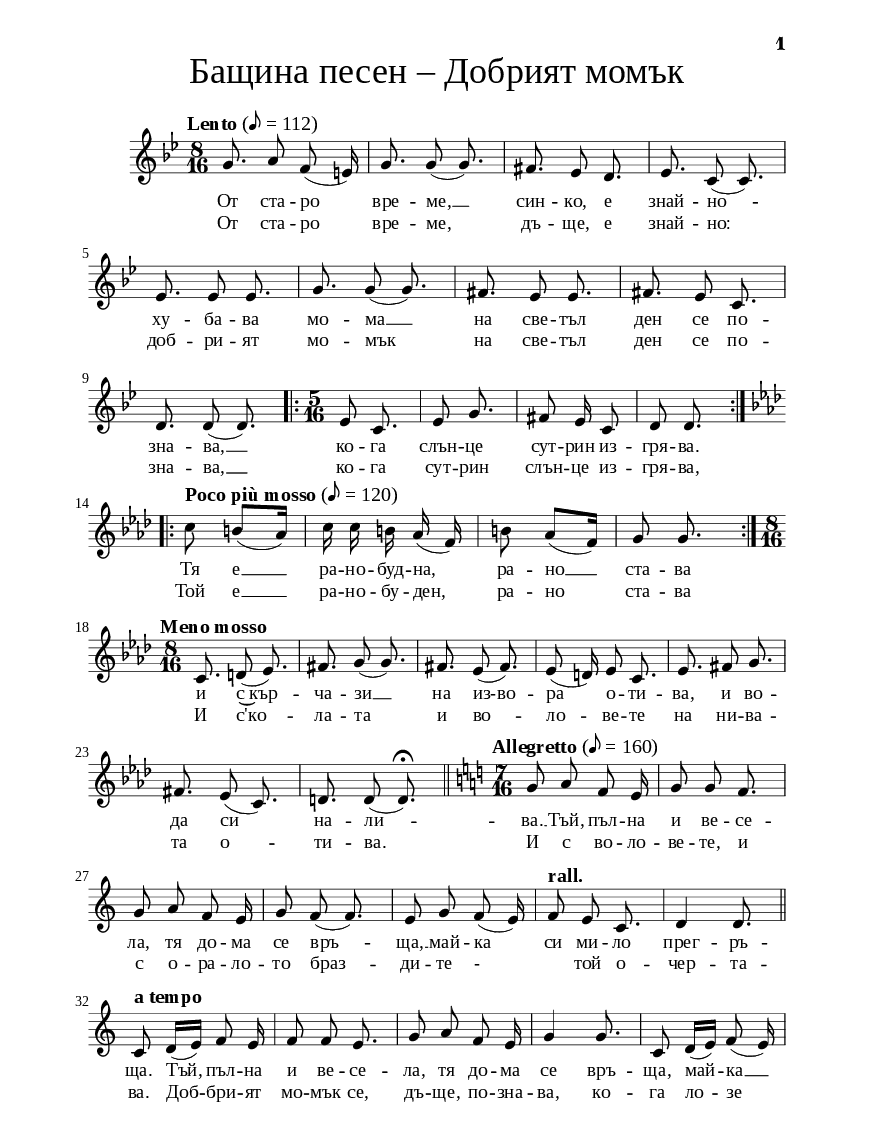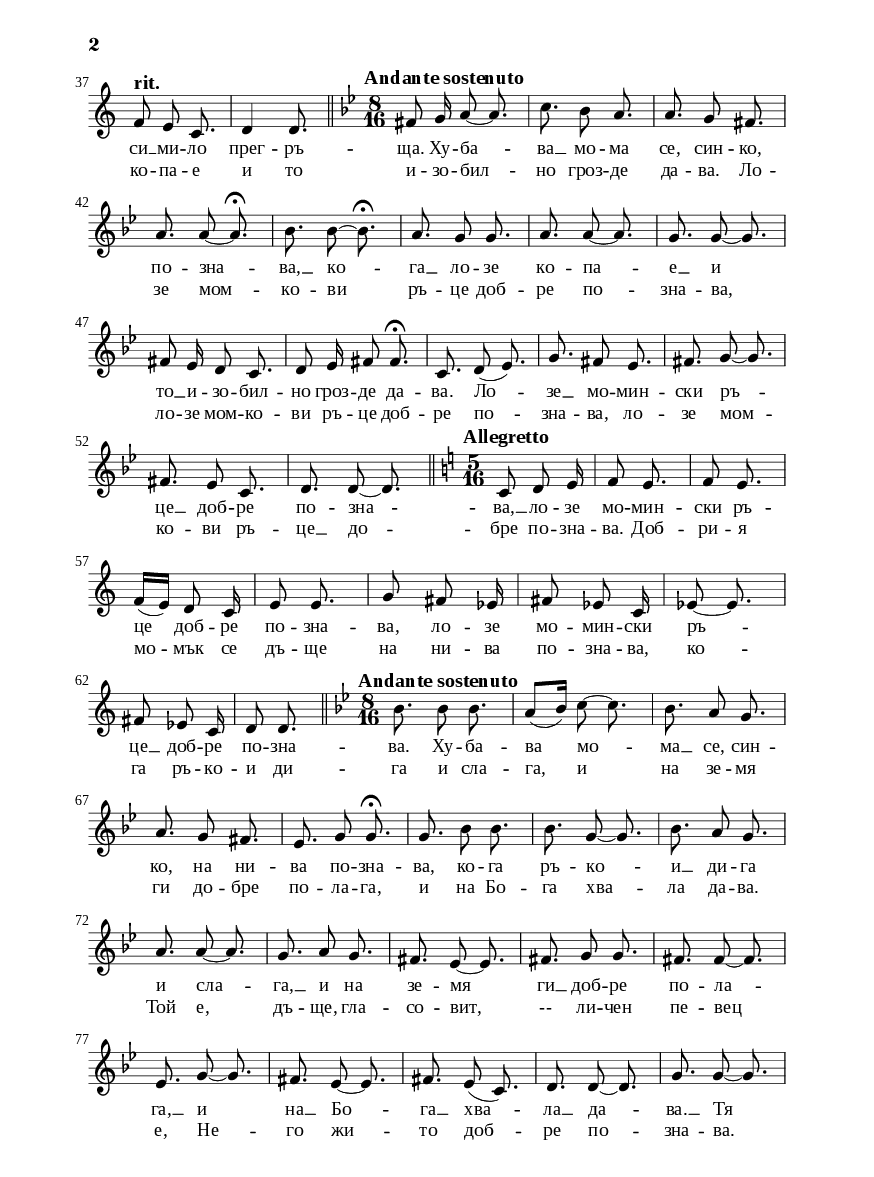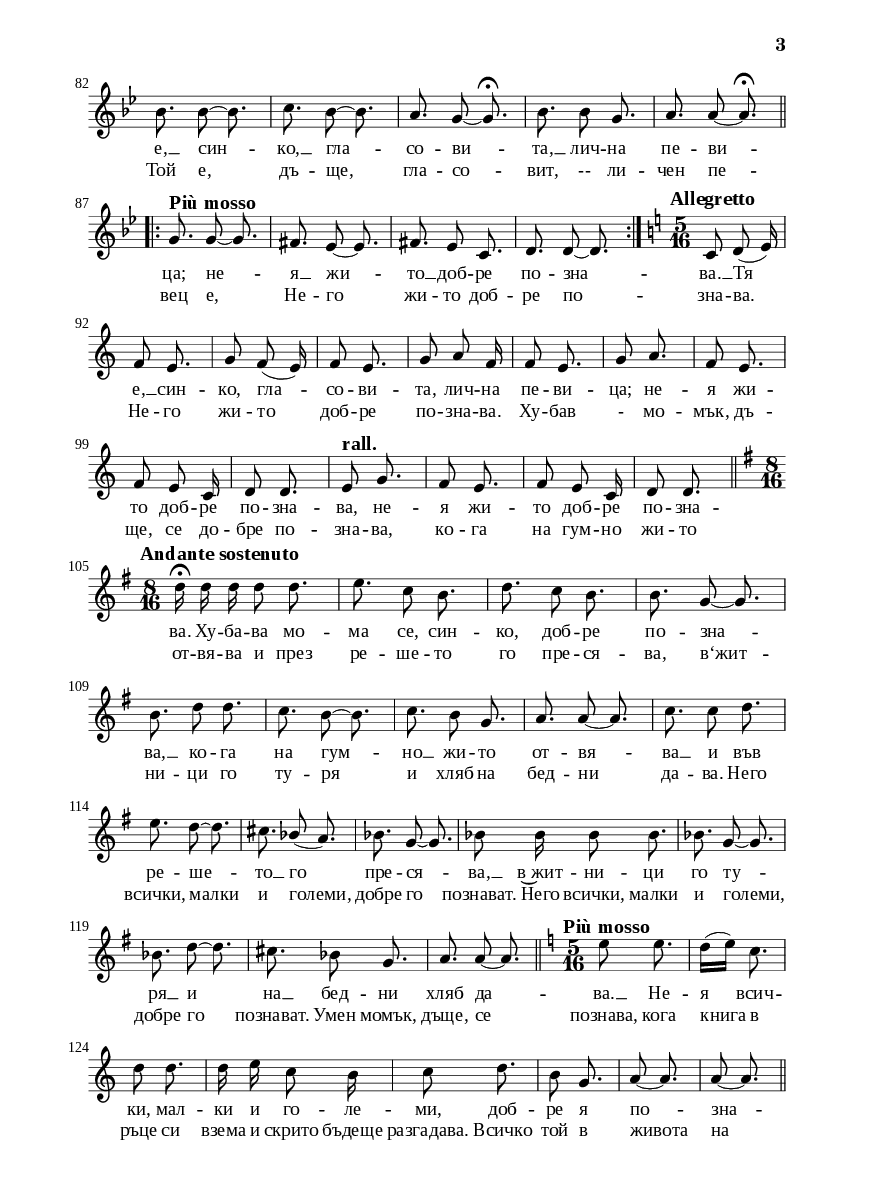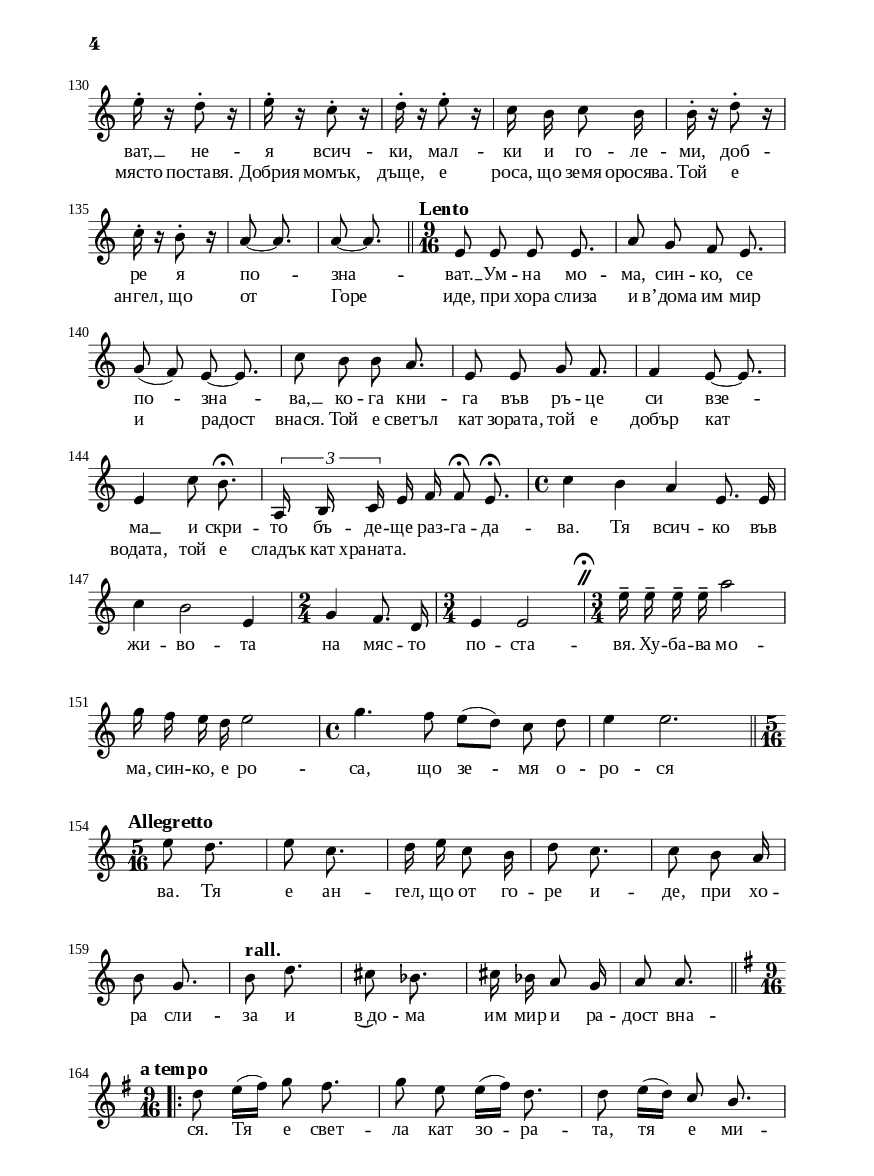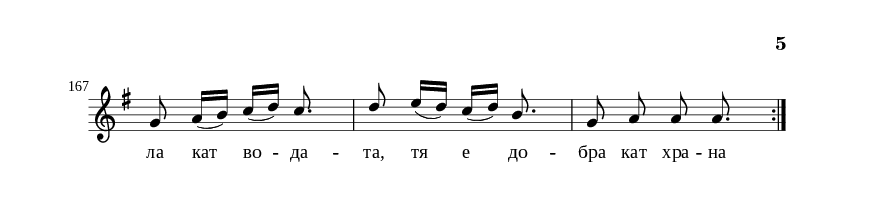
\version "2.24.4"

% include paper part and global functions
\include "include/globals.ily"
\bookpart {
  \label #'ref138
  \tocItem \markup "Бащина песен – Угледна мома"
  \include "include/bookpart-paper.ily"

  \score {
    \include "include/score-layout.ily"

    \new Voice  \relative c' {
      \clef treble
      \key g \minor
      \time 8/16
      \tempoFunc "Lento" 8 "112"
      \autoBeamOff
      g'8. a8 f(e16) |
      g8. g8(g8.) |
      fis8. ees8 d8. |
      ees8. c8(c8.) | \break

      ees8. ees8 ees8. |
      g8. g8(g8.)  |
      fis8. ees8 ees8.  |
      fis8. ees8 c8.  | \break

      d8. d8(d8.)  |
      \bar ".|:" \time 5/16 ees8 c8.  |
      ees8 g8. |
      fis8 ees16 c8  |
      d8 d8. | \bar ":|.:" \break

      \tempoFunc "Poco più mosso" 8 "120"
      \key f \minor
      c'8 b8[(aes16)] |  |
      c16 c b aes (f) |  |
      b8 aes([f16])  |
      g8 g8. | \bar ":|."

      \time 8/16 \break
      \tempo "Meno mosso" c,8. d8(ees8.) |
      fis8. g8 (g8.) |
      fis8. ees8 (fis8.) |
      ees8 (d16) ees8 c8. |
      ees8. fis8 g8. | \break

      fis8.ees8(c8.) |
      d8. d8(d8.\fermata) | \bar "||"
      \time 7/16
      \key c \major
      \tempoFunc "Allegretto" 8 "160"
      g8 a f e16 |
      g8 g f8. | \break

      g8 a f e16 |
      g8 f(f8.) |
      e8 g f(e16) |
      \tempo "rall." f8 e c8. |
      d4 d8. | \bar "||" \break

      \tempo "a tempo"
      c8 d16[(e)] f8 e16 |
      f8 f e8. |
      g8 a f e16 |
      g4 g8. |
      c,8 d16[(e)] f8(e16) | \break

      \tempo "rit."
      f8 e c8. |
      d4 d8. | \bar "||"
      \key g \minor
      \time 8/16
      \tempo "Andante sostenuto"
      fis8 g16 a8~ a8. |
      c8. bes8 a8. |
      a8. g8 fis8. | \break

      a8. a8~ a8.\fermata |
      bes8. bes8~ bes8.\fermata |
      a8. g8 g8. |
      a8. a8~ a8. |
      g8. g8~ g8. | \break

      fis8 ees16 d8 c8. |
      d8 ees16 fis8 fis8.\fermata |
      c8. d8(ees8.) |
      g8. fis8 ees8. |
      fis8. g8~ g8. | \break

      fis8. ees8 c8. |
      d8. d8~ d8. | \bar "||"
      \key c \major
      \time 5/16
      \tempo "Allegretto"
      c8 d e 16 |
      f8 e8. |
      f8 e8. | \break

      f16[(e)] d8 c16 |
      e8 e8.|
      g8 fis ees16 |
      fis8 ees8 c16 |
      ees8~ ees8. | \break

      fis8 ees8 c16 |
      d8 d8. | \bar "||"
      \key g \minor
      \time 8/16
      \tempo "Andante sostenuto"
      bes'8. bes8 bes8. |
      a8[(bes16)] c8~ c8. |
      bes8. a8 g8. | \break
      a8. g8 fis8. |
      ees8. g8 g8.\fermata |
      g8. bes8 bes8. |
      bes8. g8~ g8. |
      bes8. a8 g8. | \break

      a8. a8~ a8. |
      g8. a8 g8. |
      fis8. ees8~ ees8. |
      fis8. g8 g8. |
      fis8. fis8~ fis8. | \break

      ees8. g8~ g8. |
      fis8. ees8~ ees8. |
      fis8. ees8(c8.) |
      d8. d8~ d8. |
      g8. g8~ g8. | \break

      bes8. bes8~ bes8. |
      c8. bes8~ bes8. |
      a8. g8~ g8.\fermata |
      bes8. bes8 g8. |
      a8. a8~ a8.\fermata | \break

      \bar ".|:-||"  \tempo "Più mosso"
      g8. g8~ g8. |
      fis8. ees8~ ees8. |
      fis8. ees8 c8. |
      d8. d8~ d8. | \bar ":|."

      \key c \major
      \time 5/16
      \tempo "Allegretto"
      c8 d(e16) | \break

      f8 e8. |
      g8 f8(e16) |
      f8 e8. |
      g8 a f16 |
      f8 e8. |
      g8 a8. |
      f8 e8. | \break

      f8 e c16 |
      d8 d8. |
      \tempo "rall."
      e8 g8. |
      f8 e8. |
      f8 e c16 |
      d8 d8. | \bar "||"
      \time 8/16
      \key g \major
      \break

      \tempo "Andante sostenuto"
      d'16\fermata d d d8 d8. |
      e8. c8 b8. |
      d8. c8 b8. |
      b8. g8~ g8. \break

      b8. d8 d8. |
      c8. b8~ b8. |
      c8. b8 g8. |
      a8. a8~ a8. |
      c8. c8 d8. | \break

      e8. d8~ d8. |
      cis8. \stemUp bes8(a8.) \stemNeutral |
      bes8. g8~ g8. |
      bes8 bes16 bes8 bes8. |
      bes8. g8~ g8. | \break
      bes8. d8~ d8. |
      cis8. bes8 g8. |
      a8. a8~ a8. |  \bar "||"
      \key c \major
      \time 5/16
      \tempo "Più mosso" e'8 e8. |
      d16[(e)] c8. | \break
      d8 d8. |
      d16 e c8  b16 |
      c8 d8. |
      b8 g8. |
      a8~ a8. |
      a8~ a8. | \bar "||" \break

      e'16\staccato r16 d8\staccato r16 |
      e16\staccato r16 c8\staccato r16 |
      d16\staccato r16 e8\staccato r16 |
      c16 b c8 b16 |
      b16\staccato r16 d8\staccato r16 | \break

      c16\staccato r16 b8\staccato r16 |
      a8~ a8. |
      a8~ a8. |  \bar "||"
      \key a \minor
      \time 9/16
      \tempo "Lento" e8 e e e8. |
      a8 g f e8. | \break

      g8(f) e8~ e8. |
      c'8 b b a8. |
      e8 e g f8. |
      f4 e8~ e8. | \break

      e4 c'8 b8.\fermata |
      \tuplet 3/2 { a,16 b c } e f f8\fermata e8.\fermata |
      \time 4/4 c'4 b a e8. e16  \break |

      c'4 b2 e,4 |
      \time 2/4 g4 f8. d16 |
      \time 3/4 e4   e2 \mark\markup{ \column { \hspace #0 \center-align \normalsize \musicglyph #"scripts.ufermata"  \center-align \normalsize \musicglyph #"scripts.caesura.straight" }}
      |
      \bar "|"
      \time 3/4  | % 149

      e'16 --e16 --e16 --
      e16 --a2   \break | % 151
      g16 f16 e16 d16
      e2 | % 152

      \time 4/4  | % 152
      g4.f8 e8 ( [d8 ] )
      c8 d8  | % 153
      e4 e2. \bar "||" \break
      \tempo "Allegretto"
      \time 5/16  | % 154
      e8 d8. | % 155
      e8 c8. | % 156
      d16 e16  c8 b16 |% 158
      d8 c8. | c8 b8 a16 | \break
      b8  g8. |
      \tempo"rall."b8 d8. | % 161
      cis8 bes8. | % 162
      cis16 bes16  a8  g16 | % 163
      a8  a8. \bar "||"

      \break \repeat volta 1 {
        | % 164
        \bar ".|:-||"  \key g \major \time 9/16 | % 164
        \tempo"a tempo" d8 e16 ( [
        fis16 ) ] g8 fis8. | % 165
        g8 e8 e16 ( [ \stemDown
        fis16 ) ]d8. | % 166
        d8 e16 ( [d16 ) ] \stemUp
        c8 b8. \break | % 167
        g8 a16 ( [  b16 ) ]c16 (
        [d16 ) ]c8. | % 168
        d8 e16 ( [d16 ) ] \stemUp
        c16 ( [d16 ) ]b8. | % 169
        g8  a8  a8  a8. \bar ":|."
      }


    }

    \addlyrics {
      От ста -- ро вре -- ме, __ син -- ко, е знай -- но --
      ху -- ба -- ва мо -- ма __ на све -- тъл ден се по --
      зна -- ва, __ ко -- га слън -- це сут -- рин из -- гря -- ва.
      Тя е __ ра -- но -- буд -- на, ра -- но __ ста -- ва
      и с~кър -- ча -- зи __ на из-во -- ра о -- ти -- ва, и во -- да
      си на -- ли -- ва. __ Тъй, пъл -- на и ве -- се -- ла,
      тя до -- ма се връ -- ща, __ май -- ка си ми -- ло прег -- ръ -- ща.
      Тъй, пъл -- на и ве -- се -- ла,  тя до -- ма се връ -- ща, май -- ка __ си __
      ми -- ло прег -- ръ -- ща. Ху -- ба -- ва __ мо -- ма се, син -- ко, по --
      зна -- ва, __ ко -- га __ ло -- зе ко -- па -- е __ и то __
      и -- зо -- бил -- но гроз -- де да -- ва. Ло -- зе __ мо -- мин -- ски ръ -- це __
      доб -- ре по -- зна -- ва, __ ло -- зе мо -- мин -- ски ръ -- це
      доб -- ре по -- зна -- ва, ло -- зе мо -- мин -- ски ръ -- це __
      доб -- ре по -- зна -- ва. Ху -- ба -- ва мо -- ма __ се, син -- ко,
      на ни -- ва по -- зна -- ва, ко -- га ръ -- ко -- и __ ди -- га и
      сла -- га, __ и на  зе -- мя ги __ доб -- ре по -- ла -- га, __
      и на __ Бо -- га __  хва -- ла __ да -- ва. __ Тя е, __
      син -- ко, __ гла -- со -- ви -- та, __  лич -- на пе -- ви -- ца;
      не -- я __ жи -- то __ доб -- ре по -- зна -- ва. __ Тя е, __
      син -- ко, гла -- со -- ви -- та, лич -- на пе -- ви -- ца; не -- я жи -- то
      доб -- ре по -- зна -- ва, не -- я жи -- то доб -- ре по -- зна -- ва.
      Ху -- ба -- ва мо -- ма се, син -- ко, доб -- ре по -- зна -- ва, __
      ко -- га на гум -- но __  жи -- то от -- вя -- ва __ и във ре --
      ше -- то __ го пре -- ся -- ва, __ в~жит -- ни -- ци го ту -- ря __
      и на __  бед -- ни хляб да -- ва. __ Не -- я всич -- ки,
      мал -- ки и го -- ле -- ми, доб -- ре я по -- зна -- ват, __
      не -- я всич -- ки, мал -- ки и го -- ле -- ми, доб -- ре
      я по -- зна -- ват. __ Ум -- на мо -- ма, син -- ко, се по --
      зна -- ва, __ ко -- га кни -- га във ръ -- це си взе -- ма __
      и скри -- то бъ -- де -- ще раз -- га -- да -- ва. Тя всич -- ко във жи --
      во -- та на мяс -- то по -- ста -- вя. Ху -- ба -- ва мо -- ма,
      син -- ко, е ро -- са, що зе -- мя о -- ро -- ся ва.
      Тя е ан -- гел, що от го -- ре и -- де, при хо -- ра
      сли -- за  и в~до -- ма им мир и ра -- дост вна -- ся.
      Тя е свет -- ла кат зо -- ра -- та, тя е ми -- ла
      кат во -- да -- та, тя е до -- бра кат хра -- на -- та.
    }

    \addlyrics {
      От ста -- ро вре -- ме, дъ -- ще, е знай -- но:

      доб -- ри -- ят мо -- мък на све -- тъл ден се по -- зна -- ва, __

      ко -- га сут -- рин слън -- це из -- гря -- ва,

      Той е __ ра  -- но -- бу -- ден, ра -- но ста -- ва

      И с'ко -- ла -- та и во -- ло -- ве -- те на ни -- ва -- та о -- ти -- ва. И с во -- ло -- ве -- те, и с о -- ра -- ло -- то браз -- ди -- те "-" " " той о -- чер -- та -- ва.


      Доб -- бри -- ят мо -- мък се, дъ -- ще, по -- зна -- ва,

      ко -- га ло -- зе ко -- па -- е

      и то и -- зо -- бил -- но гроз -- де да -- ва.

      Ло -- зе мом -- ко -- ви ръ -- це доб -- ре по -- зна -- ва,

      ло -- зе мом -- ко -- ви ръ -- це доб -- ре по -- зна -- ва,

      ло -- зе мом -- ко -- ви ръ -- це __ до -- бре по -- зна -- ва.

      Доб -- ри -- я мо -- мък се дъ -- ще на ни -- ва по -- зна -- ва,

      ко -- га ръ -- ко -- и ди -- га и сла -- га,

      и на зе -- мя ги до -- бре по -- ла -- га,

      и на Бо -- га хва -- ла да -- ва.

      Той е, дъ -- ще, гла -- со -- вит, "--" ли -- чен пе -- вец е,

      Не -- го жи -- то доб -- ре по -- зна -- ва.

      Той е, дъ -- ще, гла -- со -- вит, "--" ли -- чен пе -- вец е,

      Не -- го жи -- то доб -- ре по -- зна -- ва.
      Не -- го жи -- то доб -- ре по -- зна -- ва.

      Ху -- бав "-" мо -- мък, дъ -- ще, се до -- бре по -- зна -- ва,

      ко -- га на гум -- но жи -- то от -- вя -- ва и през ре -- ше -- то го пре -- ся -- ва,

      в‘жит -- ни -- ци го ту -- ря и хляб на бед -- ни да -- ва.

      Него всички, малки и големи, добре го познават.

      Него всички, малки и големи, добре го познават.

      Умен момък, дъще, се познава,

      кога книга в ръце си взема

      и скрито бъдеще разгадава.

      Всичко той в живота на място поставя.

      Добрия момък, дъще, е роса,

      що земя оросява.

      Той е ангел, що от Горе иде, при хора слиза

      и в’дома им мир и радост внася.

      Той е светъл кат зората,

      той е добър кат водата,

      той е сладък кат храната.
    }

    \header {
      title = \titleFunc #'ref_desc_5 "Бащина песен – Добрият момък" "Baština pesen – Ugledna moma"
    }

    \midi{}

  } % score

} % bookpart
